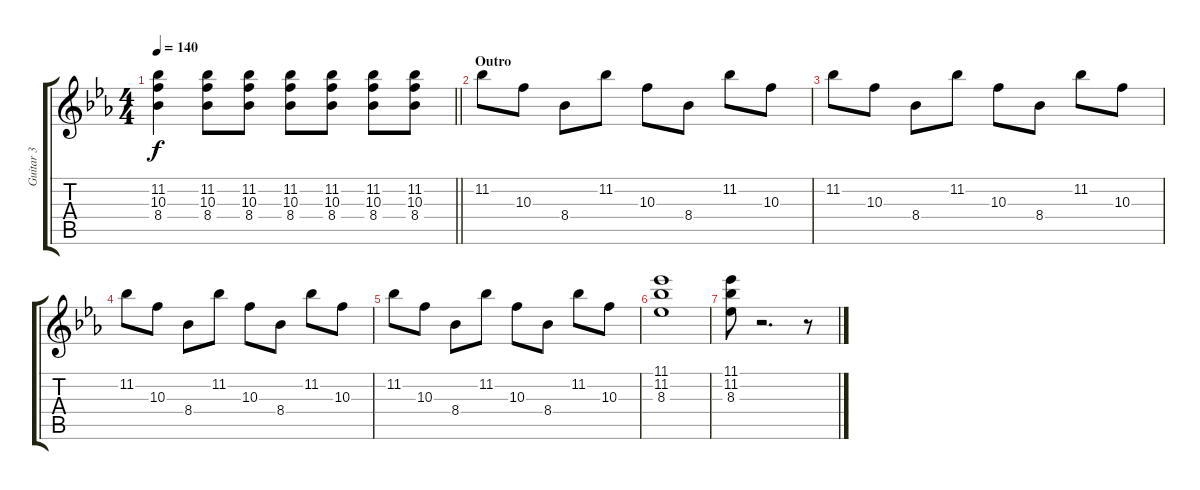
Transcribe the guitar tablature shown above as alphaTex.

\track ("Guitar 3" "Guitar 3") {instrument distortionguitar}
\staff {score tabs}
\tuning (E4 B3 G3 D3 A2 E2) {hide}
\ts (4 4)
\tempo 140
\clef g2
\barLineRight lightlight
\ks eb
(11.2{t} 10.3{t} 8.4{t}).4{dy f} (11.2 10.3 8.4).8 (11.2 10.3 8.4).8 (11.2 10.3 8.4).8 (11.2 10.3 8.4).8 (11.2 10.3 8.4).8 (11.2 10.3 8.4).8 |
\section ("" "Outro")
11.2.8 10.3.8 8.4.8 11.2.8 10.3.8 8.4.8 11.2.8 10.3.8 |
11.2.8 10.3.8 8.4.8 11.2.8 10.3.8 8.4.8 11.2.8 10.3.8 |
11.2.8 10.3.8 8.4.8 11.2.8 10.3.8 8.4.8 11.2.8 10.3.8 |
11.2.8 10.3.8 8.4.8 11.2.8 10.3.8 8.4.8 11.2.8 10.3.8 |
(11.1 11.2 8.3).1 |
(11.1 11.2 8.3).8 r.2{d} r.8
